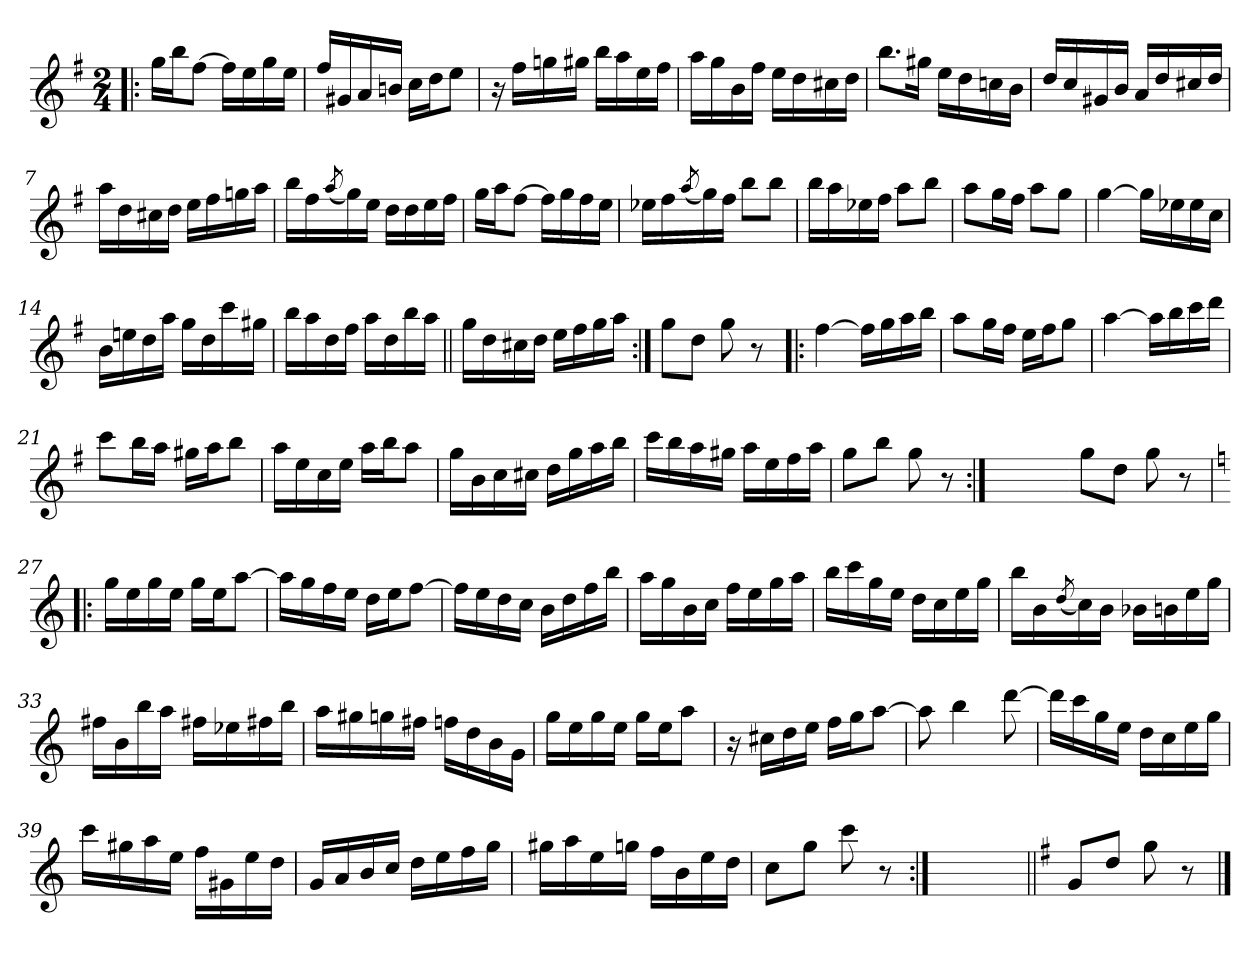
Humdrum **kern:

**kern
*part1
*staff1
*clefG2
*k[f#]
*G:
*M2/4
=1!|:
16gg\LL
16bb\J
[8ff#\J
16ff#\LL]
16ee\
16gg\
16ee\JJ
=2
16ff#/LL
16g#X/
16a/
16bn/JJ
16cc\LL
16dd\J
8ee\J
=3
16r
16ff#\LL
16ggn\
16gg#X\JJ
16bb\LL
16aa\
16ee\
16ff#\JJ
=4
16aa\LL
16gg\
16b\
16ff#\JJ
16ee\LL
16dd\
16cc#X\
16dd\JJ
=5
8.bb\L
16gg#X\Jk
16ee\LL
16dd\
16ccn\
16b\JJ
!!LO:LB:g=z
=6
16dd/LL
16cc/
16g#X/
16b/JJ
16a/LL
16dd/
16cc#X/
16dd/JJ
=7
16aa\LL
16dd\
16cc#X\
16dd\JJ
16ee\LL
16ff#\
16ggn\
16aa\JJ
=8
16bb\LL
16ff#\
(<8qaa/
16gg\)
16ee\JJ
16dd\LL
16dd\
16ee\
16ff#\JJ
=9
16gg\LL
16aa\J
[8ff#\J
16ff#\LL]
16gg\
16ff#\
16ee\JJ
=10
16ee-X\LL
16ff#\
(<8qaa/
16gg\)
16ff#\JJ
8bb\L
8bb\J
!!LO:LB:g=z
=11
16bb\LL
16aa\
16ee-X\
16ff#\JJ
8aa\L
8bb\J
=12
8aa\L
16gg\L
16ff#\JJ
8aa\L
8gg\J
=13
[4gg\
16gg\LL]
16ee-X\
16ee-\
16cc\JJ
=14
16b\LL
16een\
16dd\
16aa\JJ
16gg\LL
16dd\
16ccc\
16gg#X\JJ
=15
16bb\LL
16aa\
16dd\
16ff#\JJ
16aa\LL
16dd\
16bb\
16aa\JJ
!!LO:LB:g=z
=16||
16gg\LL
16dd\
16cc#X\
16dd\JJ
16ee\LL
16ff#\
16gg\
16aa\JJ
=17:|!
8gg\L
8dd\J
8gg\
8r
=18!|:
[4ff#\
16ff#\LL]
16gg\
16aa\
16bb\JJ
=19
8aa\L
16gg\L
16ff#\JJ
16ee\LL
16ff#\J
8gg\J
=20
[4aa\
16aa\LL]
16bb\
16ccc\
16ddd\JJ
=21
8ccc\L
16bb\L
16aa\JJ
16gg#X\LL
16aa\J
8bb\J
!!LO:LB:g=z
=22
16aa\LL
16ee\
16cc\
16ee\JJ
16aa\LL
16bb\J
8aa\J
=23
16gg\LL
16b\
16cc\
16cc#X\JJ
16dd\LL
16gg\
16aa\
16bb\JJ
=24
16ccc\LL
16bb\
16aa\
16gg#X\JJ
16aa\LL
16ee\
16ff#\
16aa\JJ
=25
8gg\L
8bb\J
8gg\
8r
=25X251:|!
2ryy
!!LO:LB:g=z
=26-
8gg\L
8dd\J
8gg\
8r
=27!|:
*k[]
*C:
16gg\LL
16ee\
16gg\
16ee\JJ
16gg\LL
16ee\J
[8aa\J
=28
16aa\LL]
16gg\
16ff\
16ee\JJ
16dd\LL
16ee\J
[8ff\J
=29
16ff\LL]
16ee\
16dd\
16cc\JJ
16b\LL
16dd\
16ff\
16bb\JJ
=30
16aa\LL
16gg\
16b\
16cc\JJ
16ff\LL
16ee\
16gg\
16aa\JJ
!!LO:LB:g=z
=31
16bb\LL
16ccc\
16gg\
16ee\JJ
16dd\LL
16cc\
16ee\
16gg\JJ
=32
16bb\LL
16b\
(<8qdd/
16cc\)
16b\JJ
16b-X\LL
16bn\
16ee\
16gg\JJ
=33
16ff#X\LL
16b\
16bb\
16aa\JJ
16ff#X\LL
16ee-X\
16ff#X\
16bb\JJ
=34
16aa\LL
16gg#X\
16ggn\
16ff#X\JJ
16ffn\LL
16dd\
16b\
16g\JJ
=35
16gg\LL
16ee\
16gg\
16ee\JJ
16gg\LL
16ee\J
8aa\J
!!LO:LB:g=z
=36
16r
16cc#X\LL
16dd\
16ee\JJ
16ff\LL
16gg\J
[8aa\J
=37
8aa\]
4bb\
[8ddd\
=38
16ddd\LL]
16ccc\
16gg\
16ee\JJ
16dd\LL
16cc\
16ee\
16gg\JJ
=39
16ccc\LL
16gg#X\
16aa\
16ee\JJ
16ff\LL
16g#X\
16ee\
16dd\JJ
!!LO:LB:g=z
=40
16g/LL
16a/
16b/
16cc/JJ
16dd\LL
16ee\
16ff\
16gg\JJ
=41
16gg#X\LL
16aa\
16ee\
16ggn\JJ
16ff\LL
16b\
16ee\
16dd\JJ
=42
8cc\L
8gg\J
8ccc\
8r
=42X422:|!
2ryy
=43||
*k[f#]
*G:
8g/L
8dd/J
8gg\
8r
==
*-
